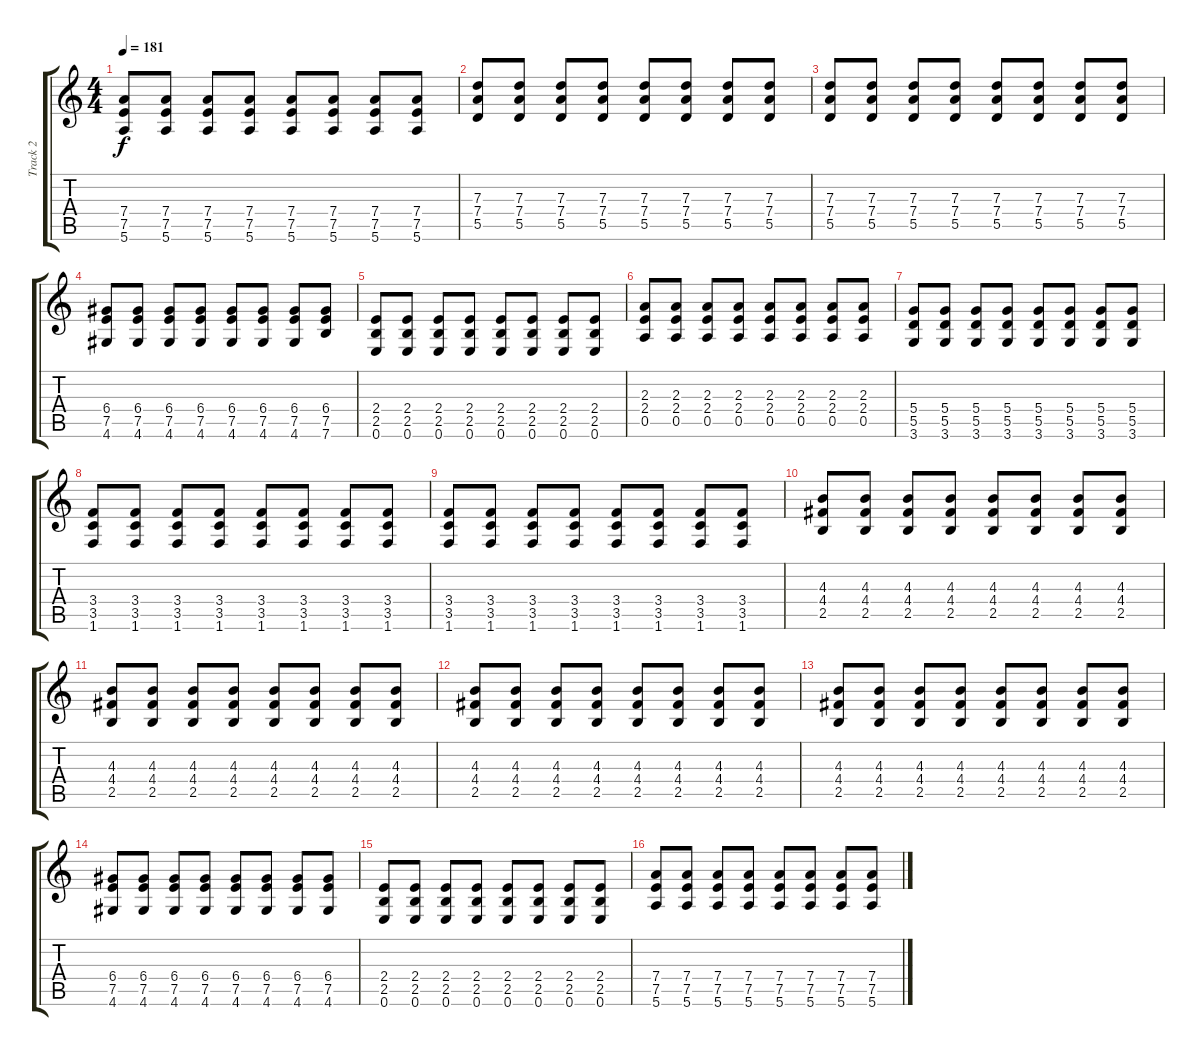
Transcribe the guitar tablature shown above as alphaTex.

\track ("Track 2" "Track 2") {instrument distortionguitar}
\staff {score tabs}
\tuning (E4 B3 G3 D3 A2 E2) {hide}
\ts (4 4)
\tempo 181
\clef g2
\ks c
(7.4 7.5 5.6).8{dy f} (7.4 7.5 5.6).8 (7.4 7.5 5.6).8 (7.4 7.5 5.6).8 (7.4 7.5 5.6).8 (7.4 7.5 5.6).8 (7.4 7.5 5.6).8 (7.4 7.5 5.6).8 |
(7.3 7.4 5.5).8 (7.3 7.4 5.5).8 (7.3 7.4 5.5).8 (7.3 7.4 5.5).8 (7.3 7.4 5.5).8 (7.3 7.4 5.5).8 (7.3 7.4 5.5).8 (7.3 7.4 5.5).8 |
(7.3 7.4 5.5).8 (7.3 7.4 5.5).8 (7.3 7.4 5.5).8 (7.3 7.4 5.5).8 (7.3 7.4 5.5).8 (7.3 7.4 5.5).8 (7.3 7.4 5.5).8 (7.3 7.4 5.5).8 |
(6.4 7.5 4.6).8 (6.4 7.5 4.6).8 (6.4 7.5 4.6).8 (6.4 7.5 4.6).8 (6.4 7.5 4.6).8 (6.4 7.5 4.6).8 (6.4 7.5 4.6).8 (6.4 7.5 7.6).8 |
(2.4 2.5 0.6).8 (2.4 2.5 0.6).8 (2.4 2.5 0.6).8 (2.4 2.5 0.6).8 (2.4 2.5 0.6).8 (2.4 2.5 0.6).8 (2.4 2.5 0.6).8 (2.4 2.5 0.6).8 |
(2.3 2.4 0.5).8 (2.3 2.4 0.5).8 (2.3 2.4 0.5).8 (2.3 2.4 0.5).8 (2.3 2.4 0.5).8 (2.3 2.4 0.5).8 (2.3 2.4 0.5).8 (2.3 2.4 0.5).8 |
(5.4 5.5 3.6).8 (5.4 5.5 3.6).8 (5.4 5.5 3.6).8 (5.4 5.5 3.6).8 (5.4 5.5 3.6).8 (5.4 5.5 3.6).8 (5.4 5.5 3.6).8 (5.4 5.5 3.6).8 |
(3.4 3.5 1.6).8 (3.4 3.5 1.6).8 (3.4 3.5 1.6).8 (3.4 3.5 1.6).8 (3.4 3.5 1.6).8 (3.4 3.5 1.6).8 (3.4 3.5 1.6).8 (3.4 3.5 1.6).8 |
(3.4 3.5 1.6).8 (3.4 3.5 1.6).8 (3.4 3.5 1.6).8 (3.4 3.5 1.6).8 (3.4 3.5 1.6).8 (3.4 3.5 1.6).8 (3.4 3.5 1.6).8 (3.4 3.5 1.6).8 |
(4.3 4.4 2.5).8 (4.3 4.4 2.5).8 (4.3 4.4 2.5).8 (4.3 4.4 2.5).8 (4.3 4.4 2.5).8 (4.3 4.4 2.5).8 (4.3 4.4 2.5).8 (4.3 4.4 2.5).8 |
(4.3 4.4 2.5).8 (4.3 4.4 2.5).8 (4.3 4.4 2.5).8 (4.3 4.4 2.5).8 (4.3 4.4 2.5).8 (4.3 4.4 2.5).8 (4.3 4.4 2.5).8 (4.3 4.4 2.5).8 |
(4.3 4.4 2.5).8 (4.3 4.4 2.5).8 (4.3 4.4 2.5).8 (4.3 4.4 2.5).8 (4.3 4.4 2.5).8 (4.3 4.4 2.5).8 (4.3 4.4 2.5).8 (4.3 4.4 2.5).8 |
(4.3 4.4 2.5).8 (4.3 4.4 2.5).8 (4.3 4.4 2.5).8 (4.3 4.4 2.5).8 (4.3 4.4 2.5).8 (4.3 4.4 2.5).8 (4.3 4.4 2.5).8 (4.3 4.4 2.5).8 |
(6.4 7.5 4.6).8 (6.4 7.5 4.6).8 (6.4 7.5 4.6).8 (6.4 7.5 4.6).8 (6.4 7.5 4.6).8 (6.4 7.5 4.6).8 (6.4 7.5 4.6).8 (6.4 7.5 4.6).8 |
(2.4 2.5 0.6).8 (2.4 2.5 0.6).8 (2.4 2.5 0.6).8 (2.4 2.5 0.6).8 (2.4 2.5 0.6).8 (2.4 2.5 0.6).8 (2.4 2.5 0.6).8 (2.4 2.5 0.6).8 |
(7.4 7.5 5.6).8{volume 11 balance 0} (7.4 7.5 5.6).8 (7.4 7.5 5.6).8 (7.4 7.5 5.6).8 (7.4 7.5 5.6).8 (7.4 7.5 5.6).8 (7.4 7.5 5.6).8 (7.4 7.5 5.6).8
